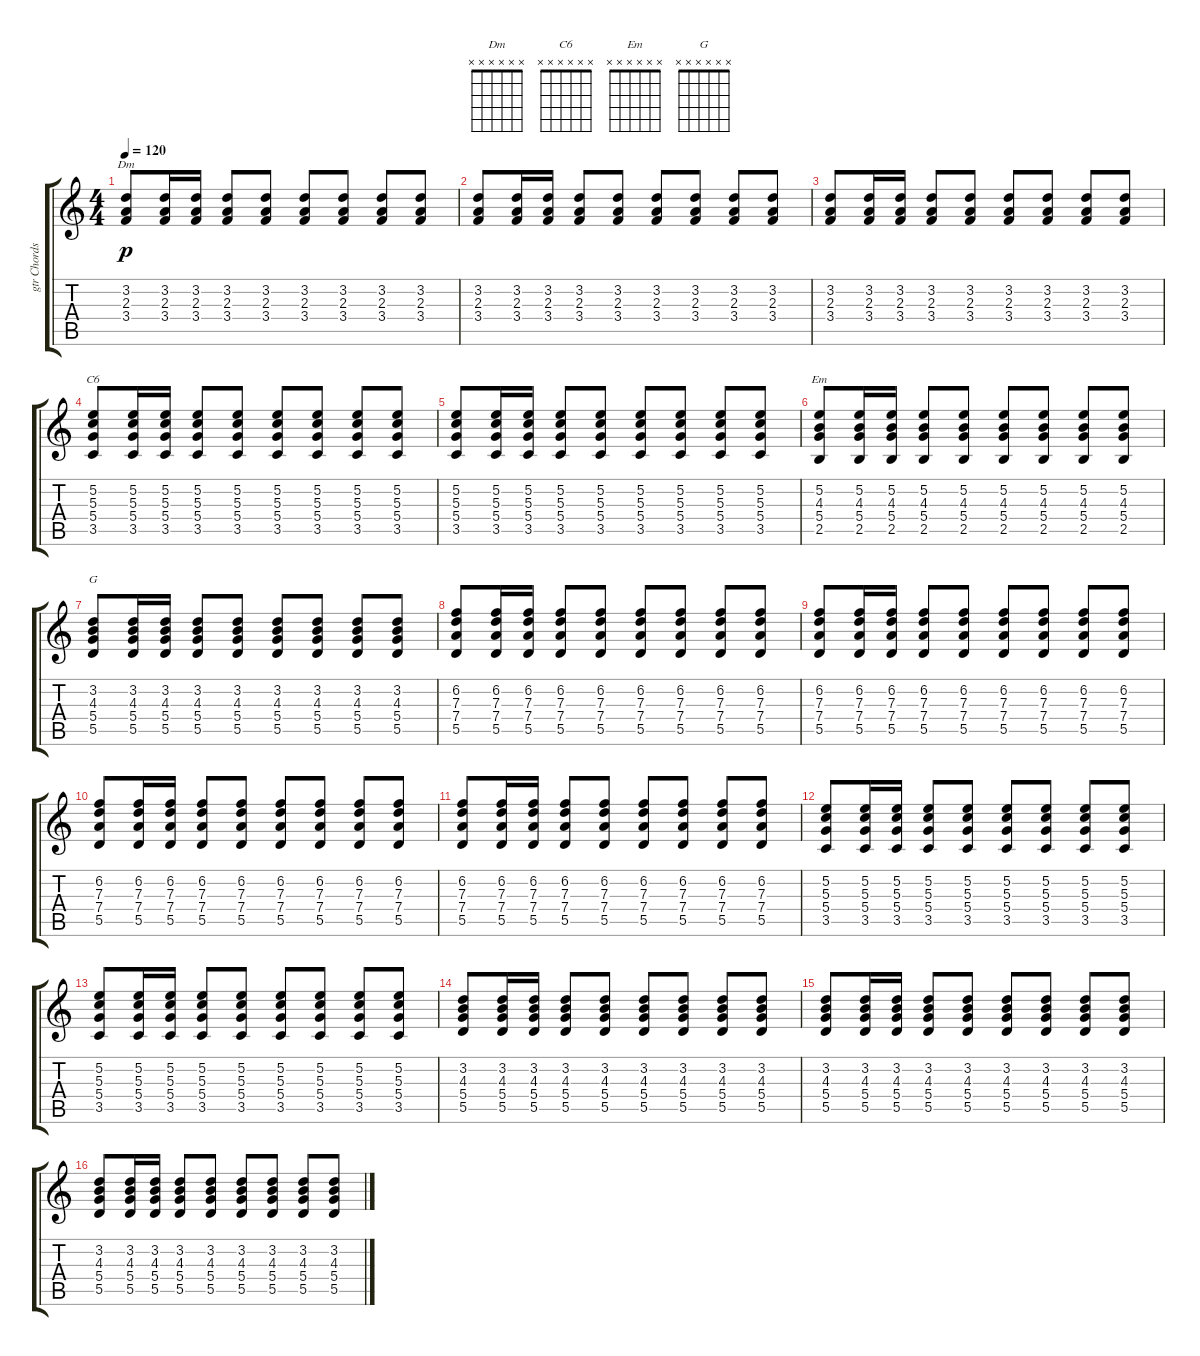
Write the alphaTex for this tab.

\track ("gtr Chords" "gtr Chords") {instrument acousticguitarnylon}
\staff {score tabs}
\tuning (E4 B3 G3 D3 A2 E2) {hide}
\chord ("Dm" x x x x x x) {firstfret 0}
\chord ("C6" x x x x x x) {firstfret 0}
\chord ("Em" x x x x x x) {firstfret 0}
\chord ("G" x x x x x x) {firstfret 0}
\ts (4 4)
\tempo 120
\clef g2
\ks c
(3.2 2.3 3.4).8{ch "Dm" dy p} (3.2 2.3 3.4).16 (3.2 2.3 3.4).16 (3.2 2.3 3.4).8 (3.2 2.3 3.4).8 (3.2 2.3 3.4).8 (3.2 2.3 3.4).8 (3.2 2.3 3.4).8 (3.2 2.3 3.4).8 |
(3.2 2.3 3.4).8 (3.2 2.3 3.4).16 (3.2 2.3 3.4).16 (3.2 2.3 3.4).8 (3.2 2.3 3.4).8 (3.2 2.3 3.4).8 (3.2 2.3 3.4).8 (3.2 2.3 3.4).8 (3.2 2.3 3.4).8 |
(3.2 2.3 3.4).8 (3.2 2.3 3.4).16 (3.2 2.3 3.4).16 (3.2 2.3 3.4).8 (3.2 2.3 3.4).8 (3.2 2.3 3.4).8 (3.2 2.3 3.4).8 (3.2 2.3 3.4).8 (3.2 2.3 3.4).8 |
(5.2 5.3 5.4 3.5).8{ch "C6"} (5.2 5.3 5.4 3.5).16 (5.2 5.3 5.4 3.5).16 (5.2 5.3 5.4 3.5).8 (5.2 5.3 5.4 3.5).8 (5.2 5.3 5.4 3.5).8 (5.2 5.3 5.4 3.5).8 (5.2 5.3 5.4 3.5).8 (5.2 5.3 5.4 3.5).8 |
(5.2 5.3 5.4 3.5).8 (5.2 5.3 5.4 3.5).16 (5.2 5.3 5.4 3.5).16 (5.2 5.3 5.4 3.5).8 (5.2 5.3 5.4 3.5).8 (5.2 5.3 5.4 3.5).8 (5.2 5.3 5.4 3.5).8 (5.2 5.3 5.4 3.5).8 (5.2 5.3 5.4 3.5).8 |
(5.2 4.3 5.4 2.5).8{ch "Em"} (5.2 4.3 5.4 2.5).16 (5.2 4.3 5.4 2.5).16 (5.2 4.3 5.4 2.5).8 (5.2 4.3 5.4 2.5).8 (5.2 4.3 5.4 2.5).8 (5.2 4.3 5.4 2.5).8 (5.2 4.3 5.4 2.5).8 (5.2 4.3 5.4 2.5).8 |
(3.2 4.3 5.4 5.5).8{ch "G"} (3.2 4.3 5.4 5.5).16 (3.2 4.3 5.4 5.5).16 (3.2 4.3 5.4 5.5).8 (3.2 4.3 5.4 5.5).8 (3.2 4.3 5.4 5.5).8 (3.2 4.3 5.4 5.5).8 (3.2 4.3 5.4 5.5).8 (3.2 4.3 5.4 5.5).8 |
(6.2 7.3 7.4 5.5).8 (6.2 7.3 7.4 5.5).16 (6.2 7.3 7.4 5.5).16 (6.2 7.3 7.4 5.5).8 (6.2 7.3 7.4 5.5).8 (6.2 7.3 7.4 5.5).8 (6.2 7.3 7.4 5.5).8 (6.2 7.3 7.4 5.5).8 (6.2 7.3 7.4 5.5).8 |
(6.2 7.3 7.4 5.5).8 (6.2 7.3 7.4 5.5).16 (6.2 7.3 7.4 5.5).16 (6.2 7.3 7.4 5.5).8 (6.2 7.3 7.4 5.5).8 (6.2 7.3 7.4 5.5).8 (6.2 7.3 7.4 5.5).8 (6.2 7.3 7.4 5.5).8 (6.2 7.3 7.4 5.5).8 |
(6.2 7.3 7.4 5.5).8 (6.2 7.3 7.4 5.5).16 (6.2 7.3 7.4 5.5).16 (6.2 7.3 7.4 5.5).8 (6.2 7.3 7.4 5.5).8 (6.2 7.3 7.4 5.5).8 (6.2 7.3 7.4 5.5).8 (6.2 7.3 7.4 5.5).8 (6.2 7.3 7.4 5.5).8 |
(6.2 7.3 7.4 5.5).8 (6.2 7.3 7.4 5.5).16 (6.2 7.3 7.4 5.5).16 (6.2 7.3 7.4 5.5).8 (6.2 7.3 7.4 5.5).8 (6.2 7.3 7.4 5.5).8 (6.2 7.3 7.4 5.5).8 (6.2 7.3 7.4 5.5).8 (6.2 7.3 7.4 5.5).8 |
(5.2 5.3 5.4 3.5).8 (5.2 5.3 5.4 3.5).16 (5.2 5.3 5.4 3.5).16 (5.2 5.3 5.4 3.5).8 (5.2 5.3 5.4 3.5).8 (5.2 5.3 5.4 3.5).8 (5.2 5.3 5.4 3.5).8 (5.2 5.3 5.4 3.5).8 (5.2 5.3 5.4 3.5).8 |
(5.2 5.3 5.4 3.5).8 (5.2 5.3 5.4 3.5).16 (5.2 5.3 5.4 3.5).16 (5.2 5.3 5.4 3.5).8 (5.2 5.3 5.4 3.5).8 (5.2 5.3 5.4 3.5).8 (5.2 5.3 5.4 3.5).8 (5.2 5.3 5.4 3.5).8 (5.2 5.3 5.4 3.5).8 |
(3.2 4.3 5.4 5.5).8 (3.2 4.3 5.4 5.5).16 (3.2 4.3 5.4 5.5).16 (3.2 4.3 5.4 5.5).8 (3.2 4.3 5.4 5.5).8 (3.2 4.3 5.4 5.5).8 (3.2 4.3 5.4 5.5).8 (3.2 4.3 5.4 5.5).8 (3.2 4.3 5.4 5.5).8 |
(3.2 4.3 5.4 5.5).8 (3.2 4.3 5.4 5.5).16 (3.2 4.3 5.4 5.5).16 (3.2 4.3 5.4 5.5).8 (3.2 4.3 5.4 5.5).8 (3.2 4.3 5.4 5.5).8 (3.2 4.3 5.4 5.5).8 (3.2 4.3 5.4 5.5).8 (3.2 4.3 5.4 5.5).8 |
(3.2 4.3 5.4 5.5).8 (3.2 4.3 5.4 5.5).16 (3.2 4.3 5.4 5.5).16 (3.2 4.3 5.4 5.5).8 (3.2 4.3 5.4 5.5).8 (3.2 4.3 5.4 5.5).8 (3.2 4.3 5.4 5.5).8 (3.2 4.3 5.4 5.5).8 (3.2 4.3 5.4 5.5).8
